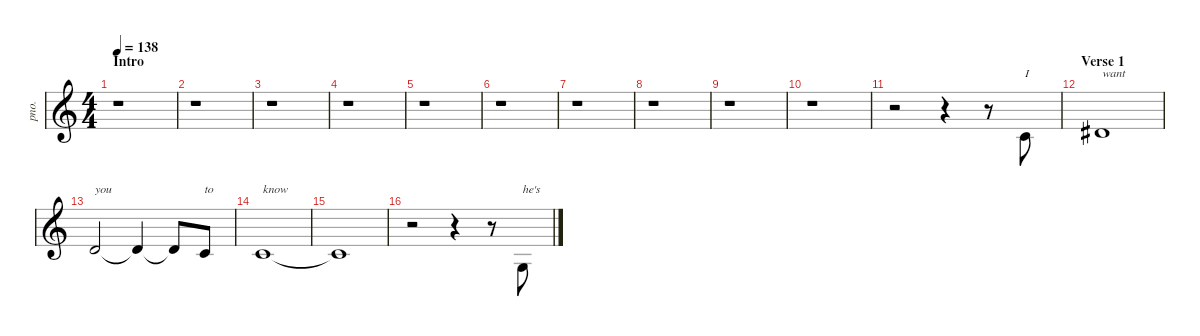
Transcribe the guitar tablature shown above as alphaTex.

\defaultSystemsLayout 4
\hideDynamics
\bracketExtendMode nobrackets
\otherSystemsTrackNameOrientation horizontal
\track ("Vocals" "pno.") {instrument brightacousticpiano}
\staff {score}
\tuning (E4 B3 G3 D3 A2 E2)
\ts (4 4)
\section ("" "Intro")
\tempo 138
\clef g2
\ks c
r.1{dy f instrument brightacousticpiano beam Down} |
r.1{beam Down} |
r.1{beam Down} |
r.1{beam Down} |
r.1{beam Down} |
r.1{beam Down} |
r.1{beam Down} |
r.1{beam Down} |
r.1{beam Down} |
r.1{beam Down} |
r.2{beam Down} r.4{beam Down} r.8{beam Down} 5.3.8{txt "I" beam Up} |
\section ("" "Verse 1")
4.2{acc #}.1{txt "want" beam Up} |
3.2.2{txt "you" beam Up} 3.2{t}.4{beam Up} 3.2{t}.8{beam Up} 1.2.8{txt "to" beam Up} |
1.2.1{txt "know" beam Up} |
1.2{t}.1{beam Up} |
r.2{beam Down} r.4{beam Down} r.8{beam Down} 0.3.8{txt "he's" beam Up}
